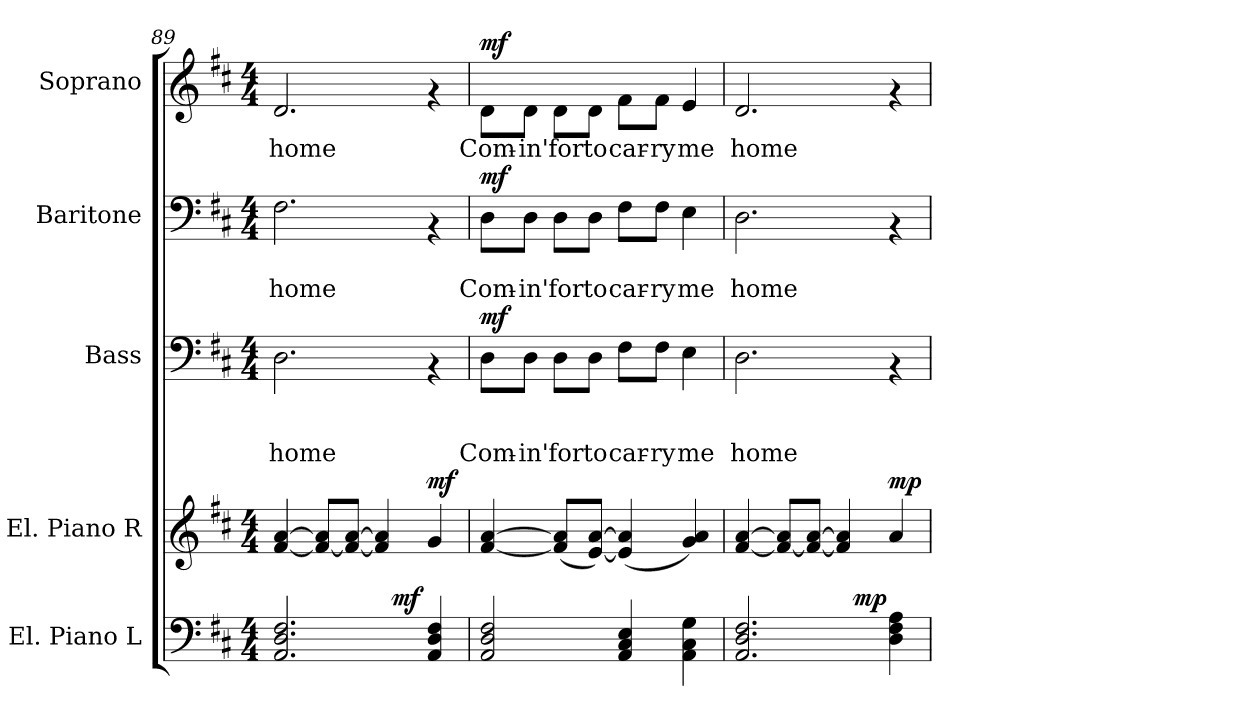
**kern	**dynam	**kern	**dynam	**kern	**text	**text	**text	**dynam	**kern	**text	**text	**dynam	**kern	**text	**dynam
*part5	*part5	*part4	*part4	*part3	*part3	*part3	*part3	*part3	*part2	*part2	*part2	*part2	*part1	*part1	*part1
*staff5	*staff5	*staff4	*staff4	*staff3	*staff3	*staff3	*staff3	*staff3	*staff2	*staff2	*staff2	*staff2	*staff1	*staff1	*staff1
*I"El. Piano L	*	*I"El. Piano R	*	*I"Bass	*	*	*	*	*I"Baritone	*	*	*	*I"Soprano	*	*
*clefF4	*	*clefG2	*	*clefF4	*	*	*	*	*clefF4	*	*	*	*clefG2	*	*
*k[f#c#]	*	*k[f#c#]	*	*k[f#c#]	*	*	*	*	*k[f#c#]	*	*	*	*k[f#c#]	*	*
*D:	*	*D:	*	*D:	*	*	*	*	*D:	*	*	*	*D:	*	*
*M4/4	*	*M4/4	*	*M4/4	*	*	*	*	*M4/4	*	*	*	*M4/4	*	*
=89	=89	=89	=89	=89	=89	=89	=89	=89	=89	=89	=89	=89	=89	=89	=89
!	!	!	!	!	!	!	!LO:LY:b	!	!	!	!LO:LY:b	!	!	!LO:LY:b	!
*^	*	*	*	*	*	*	*	*	*	*	*	*	*	*	*
2.AA/ 2.D/ 2.F#/	2ryy	.	[<4f#/ [>4a/	.	2.D\	.	.	home	.	2.F#\	.	home	.	2.d/	home	.
.	.	.	8f#_/ 8a]/L	.	.	.	.	.	.	.	.	.	.	.	.	.
.	.	.	8f#_/ [>8a/J	.	.	.	.	.	.	.	.	.	.	.	.	.
.	16ryy	.	4f#/] 4a/]	.	.	.	.	.	.	.	.	.	.	.	.	.
!	!	!LO:DY:a	!	!	!	!	!	!	!	!	!	!	!	!	!	!
.	4..ryy	mf	.	.	.	.	.	.	.	.	.	.	.	.	.	.
!	!	!	!	!LO:DY:a	!	!	!	!	!	!	!	!	!	!	!	!
4AA/ 4D/ 4F#/	.	.	4g/	mf	4rAA	.	.	.	.	4rAA	.	.	.	4rf	.	.
=90	=90	=90	=90	=90	=90	=90	=90	=90	=90	=90	=90	=90	=90	=90	=90	=90
!	!	!	!	!	!	!	!	!LO:LY:b	!LO:DY:a	!	!	!LO:LY:b	!LO:DY:a	!	!LO:LY:b	!LO:DY:a
*v	*v	*	*	*	*	*	*	*	*	*	*	*	*	*	*	*
2AA/ 2D/ 2F#/	.	[<4f#/ [>4a/	.	8D\L	.	.	Com-	mf	8D\L	.	Com-	mf	8d\L	Com-	mf
!	!	!	!	!	!	!	!LO:LY:b	!	!	!	!LO:LY:b	!	!	!LO:LY:b	!
.	.	.	.	8D\J	.	.	-in'	.	8D\J	.	-in'	.	8d\J	-in'	.
!	!	!	!	!	!	!	!LO:LY:b	!	!	!	!LO:LY:b	!	!	!LO:LY:b	!
.	.	(<8f#]/ 8a]/L	.	8D\L	.	.	for	.	8D\L	.	for	.	8d\L	for	.
!	!	!	!	!	!	!	!LO:LY:b	!	!	!	!LO:LY:b	!	!	!LO:LY:b	!
.	.	[<8e/ [>8a/J)	.	8D\J	.	.	to	.	8D\J	.	to	.	8d\J	to	.
!	!	!	!	!	!	!	!LO:LY:b	!	!	!	!LO:LY:b	!	!	!LO:LY:b	!
4AA/ 4C#/ 4E/	.	(<4e/] 4a/]	.	8F#\L	.	.	car-	.	8F#\L	.	car-	.	8f#\L	car-	.
!	!	!	!	!	!	!	!LO:LY:b	!	!	!	!LO:LY:b	!	!	!LO:LY:b	!
.	.	.	.	8F#\J	.	.	-ry	.	8F#\J	.	-ry	.	8f#\J	-ry	.
!	!	!	!	!	!	!	!LO:LY:b	!	!	!	!LO:LY:b	!	!	!LO:LY:b	!
4AA\ 4C#\ 4G\	.	4g/ 4a/)	.	4E\	.	.	me	.	4E\	.	me	.	4e/	me	.
=91	=91	=91	=91	=91	=91	=91	=91	=91	=91	=91	=91	=91	=91	=91	=91
!	!	!	!	!	!	!	!LO:LY:b	!	!	!	!LO:LY:b	!	!	!LO:LY:b	!
*^	*	*	*	*	*	*	*	*	*	*	*	*	*	*	*
2.AA/ 2.D/ 2.F#/	2ryy	.	[<4f#/ [>4a/	.	2.D\	.	.	home	.	2.D\	.	home	.	2.d/	home	.
.	.	.	8f#_/ 8a]/L	.	.	.	.	.	.	.	.	.	.	.	.	.
.	.	.	8f#_/ [>8a/J	.	.	.	.	.	.	.	.	.	.	.	.	.
.	16ryy	.	4f#/] 4a/]	.	.	.	.	.	.	.	.	.	.	.	.	.
!	!	!LO:DY:a	!	!	!	!	!	!	!	!	!	!	!	!	!	!
.	4..ryy	mp	.	.	.	.	.	.	.	.	.	.	.	.	.	.
!	!	!	!	!LO:DY:a	!	!	!	!	!	!	!	!	!	!	!	!
4D\ 4F#\ 4A\	.	.	4a/	mp	4rAA	.	.	.	.	4rAA	.	.	.	4rf	.	.
*v	*v	*	*	*	*	*	*	*	*	*	*	*	*	*	*	*
=	=	=	=	=	=	=	=	=	=	=	=	=	=	=	=
*-	*-	*-	*-	*-	*-	*-	*-	*-	*-	*-	*-	*-	*-	*-	*-
